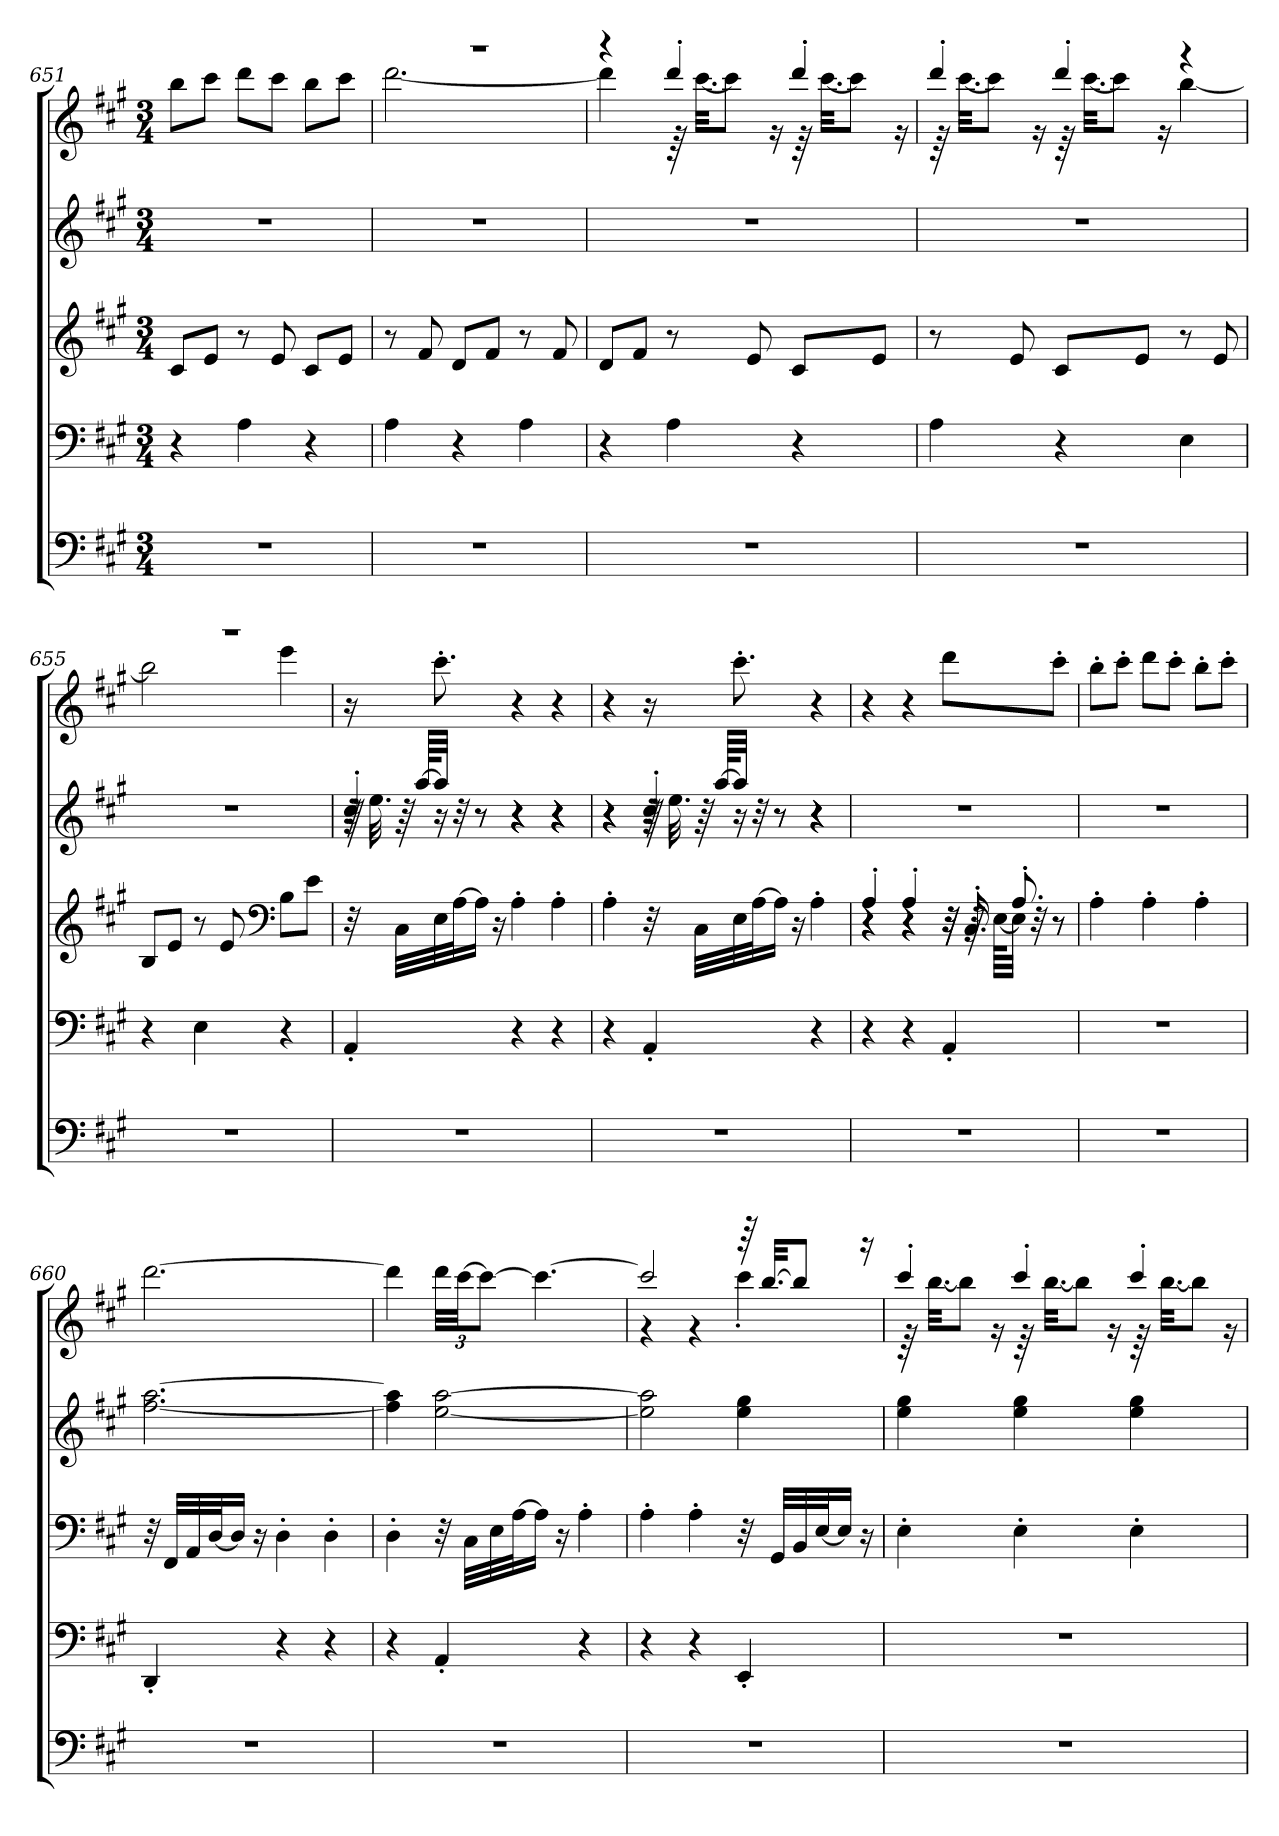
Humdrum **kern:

**kern	**kern	**kern	**kern	**kern
*part5	*part4	*part3	*part2	*part1
*staff5	*staff4	*staff3	*staff2	*staff1
*clefF4	*clefF4	*clefG2	*clefG2	*clefG2
*k[f#c#g#]	*k[f#c#g#]	*k[f#c#g#]	*k[f#c#g#]	*k[f#c#g#]
*M3/4	*M3/4	*M3/4	*M3/4	*M3/4
=651	=651	=651	=651	=651
2.r	4r	8c#/L	2.r	8bb\L
.	.	8e/J	.	8ccc#\J
.	4A\	8r	.	8ddd\L
.	.	8e/	.	8ccc#\J
.	4r	8c#/L	.	8bb\L
.	.	8e/J	.	8ccc#\J
=652	=652	=652	=652	=652
*	*	*	*	*^
2.r	4A\	8r	2.r	2.r	[2.ddd\
.	.	8f#/	.	.	.
.	4r	8d/L	.	.	.
.	.	8f#/J	.	.	.
.	4A\	8r	.	.	.
.	.	8f#/	.	.	.
!!LO:PB:g=z	!!
=653	=653	=653	=653	=653	=653
2.r	4r	8d/L	2.r	4r	4ddd\]
.	.	8f#/J	.	.	.
*	*	*	*	*MM248	*
.	4A\	8r	.	4ddd'/	64r
.	.	.	.	.	[32.ccc#\KKL
.	.	.	.	.	8ccc#\J]
.	.	8e/	.	.	.
.	.	.	.	.	16r
.	4r	8c#/L	.	4ddd'/	64r
.	.	.	.	.	[32.ccc#\KKL
.	.	.	.	.	8ccc#\J]
.	.	8e/J	.	.	.
.	.	.	.	.	16r
=654	=654	=654	=654	=654	=654
2.r	4A\	8r	2.r	4ddd'/	64r
.	.	.	.	.	[32.ccc#\KKL
.	.	.	.	.	8ccc#\J]
.	.	8e/	.	.	.
.	.	.	.	.	16r
.	4r	8c#/L	.	4ddd'/	64r
.	.	.	.	.	[32.ccc#\KKL
.	.	.	.	.	8ccc#\J]
.	.	8e/J	.	.	.
.	.	.	.	.	16r
.	4E\	8r	.	4r	[4bb\
.	.	8e/	.	.	.
=655	=655	=655	=655	=655	=655
2.r	4r	8B/L	2.r	2.r	2bb\]
.	.	8e/J	.	.	.
.	4E\	8r	.	.	.
.	.	8e/	.	.	.
*	*	*clefF4	*	*	*
.	4r	8B\L	.	.	4eee\
.	.	8e\J	.	.	.
*	*	*	*	*v	*v
!!LO:LB:g=z
=656	=656	=656	=656	=656
*	*	*	*	*MM250
*	*	*	*^	*
*	*	*	*	*^	*
2.r	4AA'/	32r	32r	64r	4cc#'/	16r
.	.	.	.	32.ee\	.	.
.	.	32C#\LLL	64r	.	.	.
.	.	.	[64aa/KLLL	.	.	.
.	.	32E\	32aa/JJJ]	16r	.	8.ccc#'\
.	.	[32A\J	32r	.	.	.
.	.	16A\JJ]	8r	8r	.	.
.	.	16r	.	.	.	.
.	4r	4A'\	4r	4r	4r	4r
.	4r	4A'\	4r	4r	4r	4r
=657	=657	=657	=657	=657	=657	=657
2.r	4r	4A'\	4r	4r	4r	4r
.	4AA'/	32r	32r	64r	4cc#'/	16r
.	.	.	.	32.ee\	.	.
.	.	32C#\LLL	64r	.	.	.
.	.	.	[64aa/KLLL	.	.	.
.	.	32E\	32aa/JJJ]	16r	.	8.ccc#'\
.	.	[32A\J	32r	.	.	.
.	.	16A\JJ]	8r	8r	.	.
.	.	16r	.	.	.	.
.	4r	4A'\	4r	4r	4r	4r
*	*	*	*v	*v	*v	*
=658	=658	=658	=658	=658
*	*	*^	*	*
*	*	*	*^	*	*
2.r	4r	4A'/	4r	4r	2.r	4r
.	4r	4A'/	4r	4r	.	4r
.	4AA'/	16r	32r	32r	.	8ddd\L
.	.	.	64r	16.C#'/	.	.
.	.	.	[64E\KLLL	.	.	.
.	.	8.A'/	32E\JJJ]	.	.	.
.	.	.	32r	.	.	.
.	.	.	8r	8r	.	8ccc#'\J
*	*	*v	*v	*v	*	*
=659	=659	=659	=659	=659
2.r	2.r	4A'\	2.r	8bb'\L
.	.	.	.	8ccc#'\J
.	.	4A'\	.	8ddd\L
.	.	.	.	8ccc#'\J
.	.	4A'\	.	8bb'\L
.	.	.	.	8ccc#'\J
!!LO:PB:g=z
=660	=660	=660	=660	=660
2.r	4DD'/	32r	[2.ff#\ [2.aa\	[2.ddd\
.	.	32FF#/LLL	.	.
.	.	32AA/	.	.
.	.	[32D/J	.	.
.	.	16D/JJ]	.	.
.	.	16r	.	.
.	4r	4D'\	.	.
.	4r	4D'\	.	.
=661	=661	=661	=661	=661
2.r	4r	4D'\	4ff#\] 4aa\]	4ddd\]
*	*	*	*	*Xbrackettup
*	*	*	*	*MM250
.	4AA'/	32r	[2ee\ [2aa\	48ddd\LLL
.	.	.	.	[48ccc#\JJ
.	.	32C#\LLL	.	.
.	.	.	.	12ccc#\J_
.	.	32E\	.	.
.	.	[32A\J	.	.
.	.	16A\JJ]	.	4.ccc#\_
.	.	16r	.	.
.	4r	4A'\	.	.
=662	=662	=662	=662	=662
*	*	*	*	*^
2.r	4r	4A'\	2ee\] 2aa\]	2ccc#/]	4r
.	4r	4A'\	.	.	4r
.	4EE'/	32r	4ee\ 4gg#\	64r	4ccc#'\
.	.	.	.	[32.bb/KKL	.
.	.	32GG#/LLL	.	.	.
.	.	32BB/	.	8bb/J]	.
.	.	[32E/J	.	.	.
.	.	16E/JJ]	.	.	.
.	.	16r	.	16r	.
!!LO:LB:g=z	!!
=663	=663	=663	=663	=663	=663
2.r	2.r	4E'\	4ee\ 4gg#\	4ccc#'/	64r
.	.	.	.	.	[32.bb\KKL
.	.	.	.	.	8bb\J]
.	.	.	.	.	16r
.	.	4E'\	4ee\ 4gg#\	4ccc#'/	64r
.	.	.	.	.	[32.bb\KKL
.	.	.	.	.	8bb\J]
.	.	.	.	.	16r
.	.	4E'\	4ee\ 4gg#\	4ccc#'/	64r
.	.	.	.	.	[32.bb\KKL
.	.	.	.	.	8bb\J]
.	.	.	.	.	16r
*	*	*	*	*v	*v
=	=	=	=	=
*-	*-	*-	*-	*-
